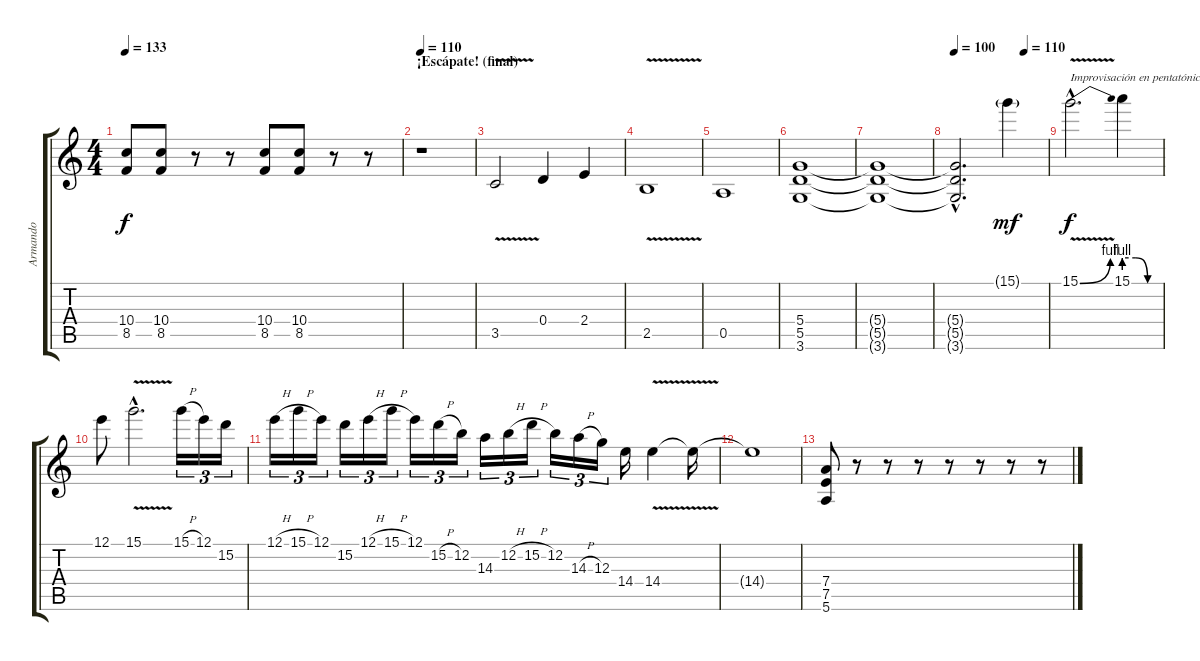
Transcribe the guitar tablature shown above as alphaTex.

\track ("Armando" "Armando") {instrument distortionguitar}
\staff {score tabs}
\tuning (E4 B3 G3 D3 A2 E2) {hide}
\ts (4 4)
\tempo 133
\clef g2
\ks c
(10.4 8.5).8{dy f} (10.4 8.5).8 r.8 r.8 (10.4 8.5).8 (10.4 8.5).8 r.8 r.8 |
\section ("" "¡Escápate! (final)")
\tempo 110
r.1 |
3.5{v}.2 0.4.4 2.4.4 |
2.5{v}.1 |
0.5.1 |
(5.4 5.5 3.6).1 |
(5.4{t} 5.5{t} 3.6{t}).1 |
\tempo 100
\tempo (110 0.75)
(5.4{hac t} 5.5{hac t} 3.6{hac t}).2{d} 15.1{g}.4{dy mf} |
15.1{be (bend 0 0 60 4) v hac}.2{d txt "Improvisación en pentatónica" dy f} 15.1{be (custom 0 4 20 4 40 0 60 0)}.4 |
12.1.8 15.1{v hac}.2{d} 15.1{h}.16{tu (3 2)} 12.1.16{tu (3 2)} 15.2.16{tu (3 2)} |
12.1{h}.16{tu (3 2)} 15.1{h}.16{tu (3 2)} 12.1.16{tu (3 2)} 15.2.16{tu (3 2)} 12.1{h}.16{tu (3 2)} 15.1{h}.16{tu (3 2)} 12.1.16{tu (3 2)} 15.2{h}.16{tu (3 2)} 12.2.16{tu (3 2)} 14.3.16{tu (3 2)} 12.2{h}.16{tu (3 2)} 15.2{h}.16{tu (3 2)} 12.2.16{tu (3 2)} 14.3{h}.16{tu (3 2)} 12.3.16{tu (3 2)} 14.4.16 14.4{v}.4 14.4{t}.16 |
14.4{t}.1 |
(7.4 7.5 5.6).8 r.8 r.8 r.8 r.8 r.8 r.8 r.8
